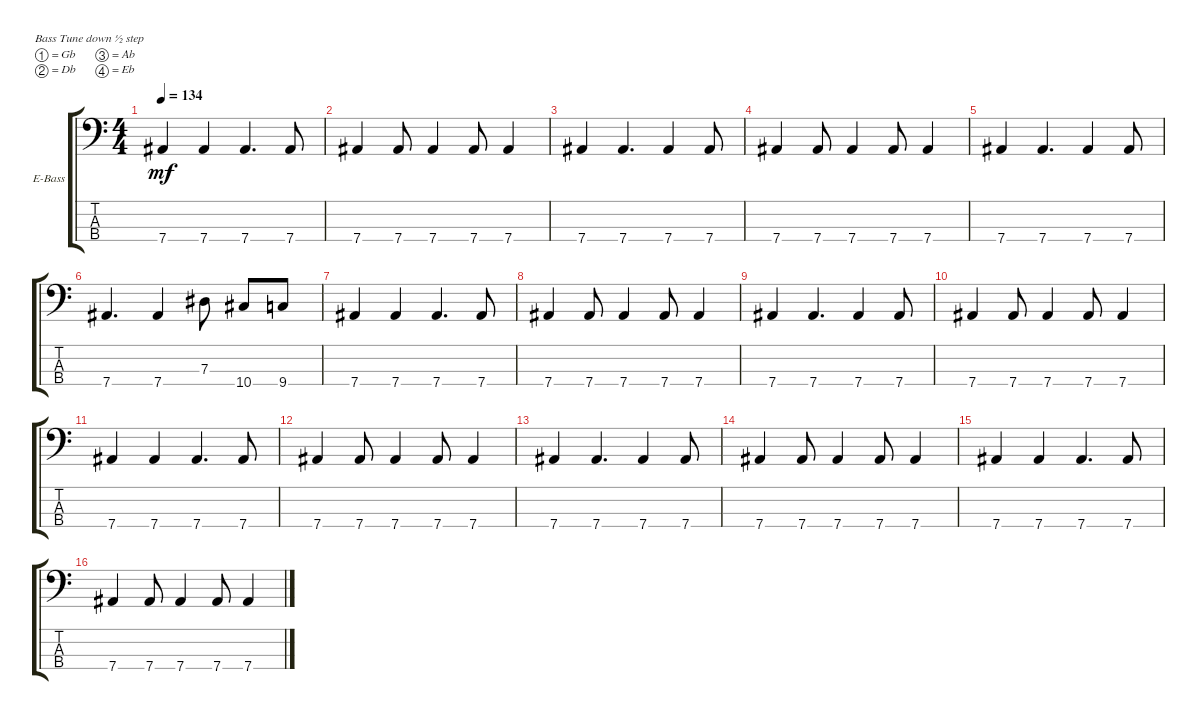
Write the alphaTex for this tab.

\bracketExtendMode groupsimilarinstruments
\firstSystemTrackNameOrientation horizontal
\otherSystemsTrackNameOrientation horizontal
\track ("Bass" "E-Bass") {instrument electricbassfinger}
\staff {score tabs}
\tuning (Gb2 Db2 Ab1 Eb1)
\ts (4 4)
\scale
0.254768
\tempo 134
\accidentals auto
\clef f4
\ottava regular
\simile none
\scale
0.231595
\ks c
7.4.4{dy mf} 7.4.4 7.4.4{d} 7.4.8 |
\scale
0.245232
\scale
0.268405 7.4.4 7.4.8 7.4.4 7.4.8 7.4.4 |
\scale
0.254768
\scale
0.231595 7.4.4 7.4.4{d} 7.4.4 7.4.8 |
\scale
0.245232
\scale
0.268405 7.4.4 7.4.8 7.4.4 7.4.8 7.4.4 |
\scale
0.254768
\scale
0.231595 7.4.4 7.4.4{d} 7.4.4 7.4.8 |
\scale
0.245232
\scale
0.268405 7.4.4{d} 7.4.4 7.3.8 10.4.8 9.4.8 |
\scale
0.254768
\scale
0.231595 7.4.4 7.4.4 7.4.4{d} 7.4.8 |
\scale
0.245232
\scale
0.268405 7.4.4 7.4.8 7.4.4 7.4.8 7.4.4 |
\scale
0.254768
\scale
0.231595 7.4.4 7.4.4{d} 7.4.4 7.4.8 |
\scale
0.245232
\scale
0.268405 7.4.4 7.4.8 7.4.4 7.4.8 7.4.4 |
\scale
0.231595 7.4.4 7.4.4 7.4.4{d} 7.4.8 |
7.4.4 7.4.8 7.4.4 7.4.8 7.4.4 |
7.4.4 7.4.4{d} 7.4.4 7.4.8 |
7.4.4 7.4.8 7.4.4 7.4.8 7.4.4 |
7.4.4 7.4.4 7.4.4{d} 7.4.8 |
7.4.4 7.4.8 7.4.4 7.4.8 7.4.4
